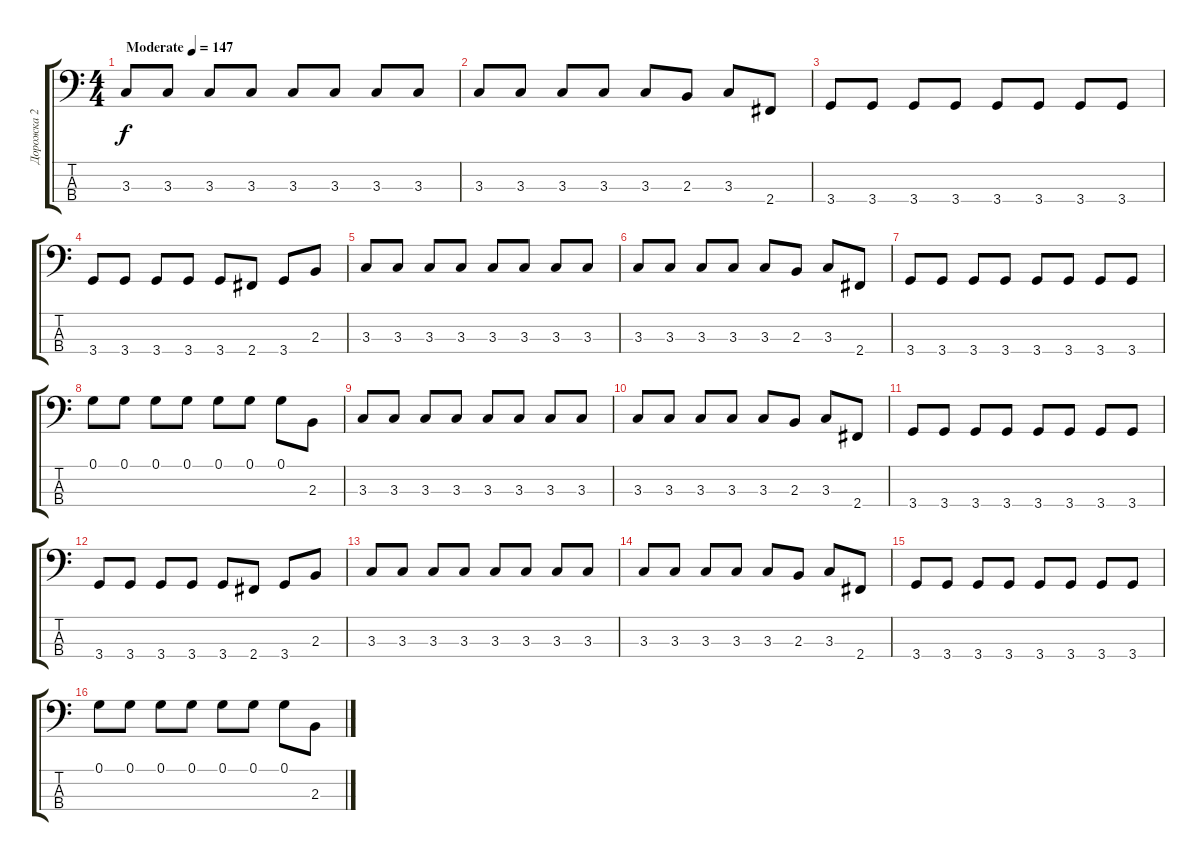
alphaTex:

\track ("Дорожка 2" "Дорожка 2") {instrument electricbasspick}
\staff {score tabs}
\tuning (G2 D2 A1 E1) {hide}
\ts (4 4)
\tempo (147 "Moderate")
\clef f4
\ks c
3.3.8{dy f instrument electricbasspick} 3.3.8 3.3.8 3.3.8 3.3.8 3.3.8 3.3.8 3.3.8 |
3.3.8 3.3.8 3.3.8 3.3.8 3.3.8 2.3.8 3.3.8 2.4.8 |
3.4.8 3.4.8 3.4.8 3.4.8 3.4.8 3.4.8 3.4.8 3.4.8 |
3.4.8 3.4.8 3.4.8 3.4.8 3.4.8 2.4.8 3.4.8 2.3.8 |
3.3.8 3.3.8 3.3.8 3.3.8 3.3.8 3.3.8 3.3.8 3.3.8 |
3.3.8 3.3.8 3.3.8 3.3.8 3.3.8 2.3.8 3.3.8 2.4.8 |
3.4.8 3.4.8 3.4.8 3.4.8 3.4.8 3.4.8 3.4.8 3.4.8 |
0.1.8 0.1.8 0.1.8 0.1.8 0.1.8 0.1.8 0.1.8 2.3.8 |
3.3.8 3.3.8 3.3.8 3.3.8 3.3.8 3.3.8 3.3.8 3.3.8 |
3.3.8 3.3.8 3.3.8 3.3.8 3.3.8 2.3.8 3.3.8 2.4.8 |
3.4.8 3.4.8 3.4.8 3.4.8 3.4.8 3.4.8 3.4.8 3.4.8 |
3.4.8 3.4.8 3.4.8 3.4.8 3.4.8 2.4.8 3.4.8 2.3.8 |
3.3.8 3.3.8 3.3.8 3.3.8 3.3.8 3.3.8 3.3.8 3.3.8 |
3.3.8 3.3.8 3.3.8 3.3.8 3.3.8 2.3.8 3.3.8 2.4.8 |
3.4.8 3.4.8 3.4.8 3.4.8 3.4.8 3.4.8 3.4.8 3.4.8 |
0.1.8 0.1.8 0.1.8 0.1.8 0.1.8 0.1.8 0.1.8 2.3.8
